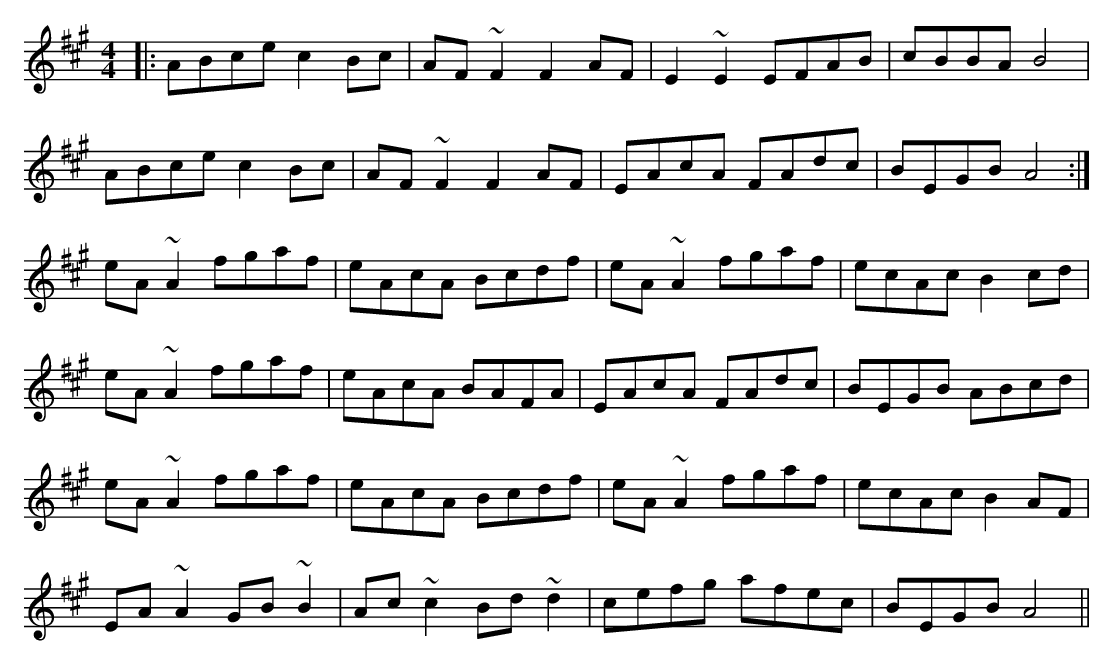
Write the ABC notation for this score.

X:1
M:4/4
K:A
|:ABce c2Bc|AF~F2 F2AF|E2~E2 EFAB|cBBA B4|
ABce c2Bc|AF~F2 F2AF|EAcA FAdc|BEGB A4:|
eA~A2 fgaf|eAcA Bcdf|eA~A2 fgaf|ecAc B2cd|
eA~A2 fgaf|eAcA BAFA|EAcA FAdc|BEGB ABcd|
eA~A2 fgaf|eAcA Bcdf|eA~A2 fgaf|ecAc B2AF|
EA~A2 GB~B2|Ac~c2 Bd~d2|cefg afec|BEGB A4||
